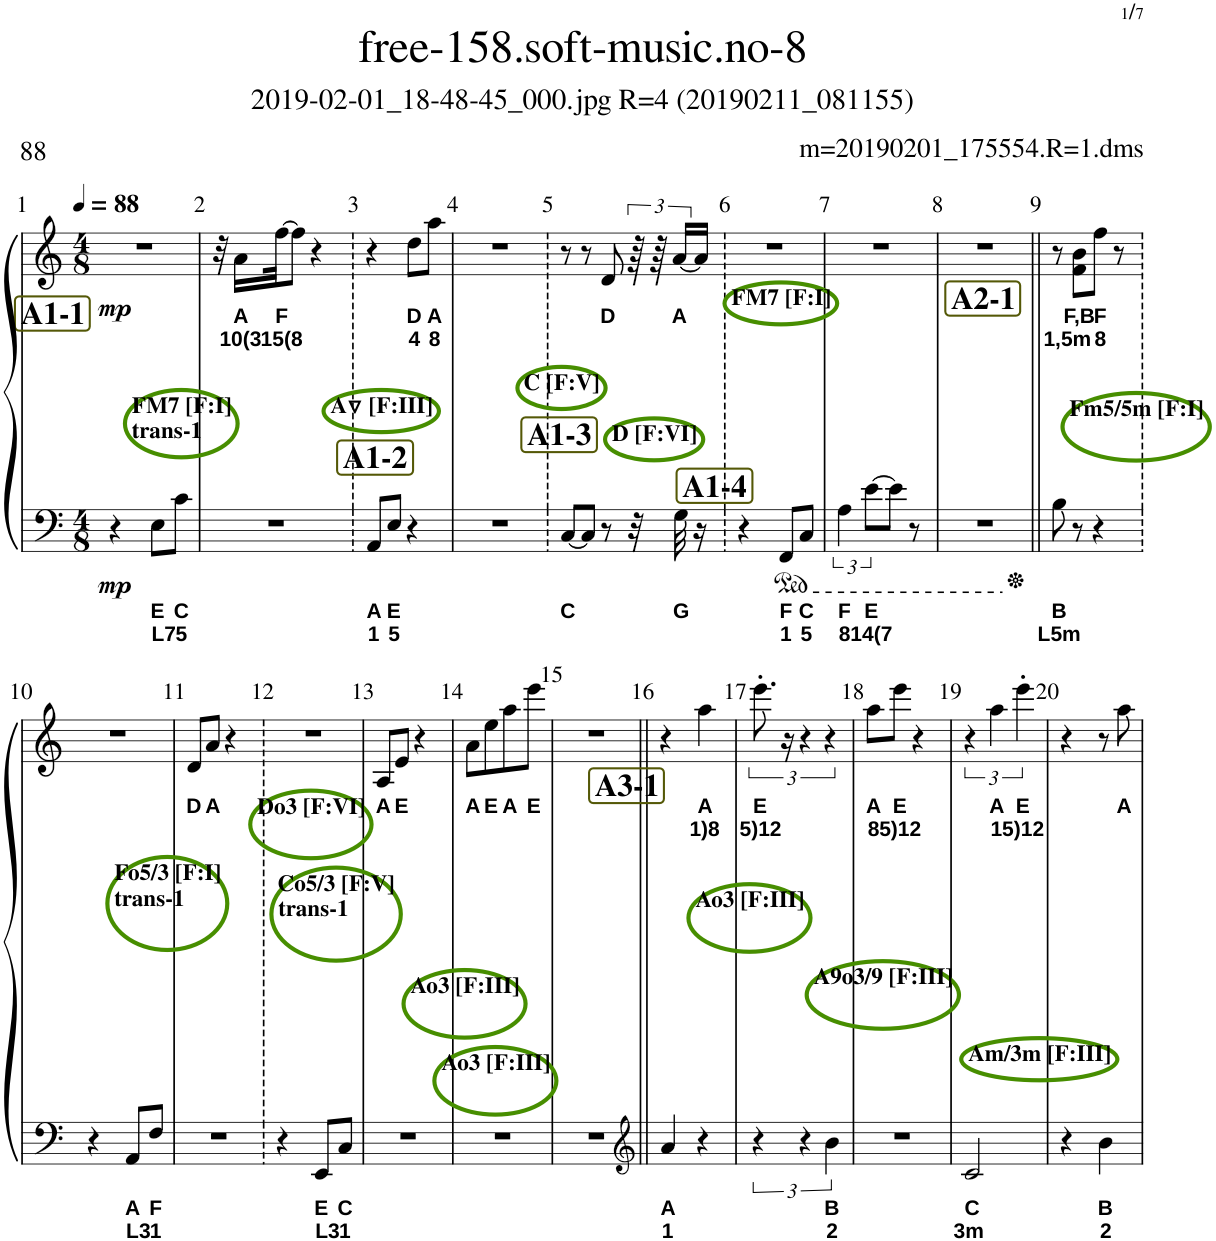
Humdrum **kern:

**kern	**text	**text	**kern	**text	**text	**dynam
*part1	*part1	*part1	*part1	*part1	*part1	*part1
*staff2	*staff2	*staff2	*staff1	*staff1	*staff1	*staff1/2
*I"ピアノ	*	*	*	*	*	*
*clefF4	*	*	*clefG2	*	*	*
*k[]	*	*	*k[]	*	*	*
*M4/8	*	*	*M4/8	*	*	*
*MM88	*	*	*MM88	*	*	*
!!LO:REH:place=s1:b:B:cj:fs=15:t=A1-1
=1	=1	=1	=1	=1	=1	=1
!	!	!	!LO:TX:b:B:t=FM7 [F&colon;I]	!	!	!
!	!	!	!LO:TX:b:t=trans-1	!	!	!
!	!	!	!	!	!	!LO:DY:b=2
!	!	!	!	!	!	!LO:DY:n=1:b
4r	.	.	2r	.	.	mp mp
!	!LO:LY:b	!LO:LY:b	!	!	!	!
8E\L	E	L7	.	.	.	.
!	!LO:LY:b	!LO:LY:b	!	!	!	!
8c\J	C	5	.	.	.	.
=2	=2	=2	=2	=2	=2	=2
2r	.	.	32r	.	.	.
!	!	!	!	!LO:LY:b	!LO:LY:b	!
.	.	.	16a\LL	A	10(3	.
!	!	!	!	!LO:LY:b	!LO:LY:b	!
.	.	.	[32ff\JK	F	15(8	.
.	.	.	8ff\J]	.	.	.
.	.	.	4r	.	.	.
!!LO:REH:place=s1:b:B:cj:fs=15:t=A1-2
=3	=3	=3	=3	=3	=3	=3
!	!	!	!LO:TX:b:B:t=A▽ [F&colon;III]	!	!	!
!	!LO:LY:b	!LO:LY:b	!	!	!	!
8AA/L	A	1	4r	.	.	.
!	!LO:LY:b	!LO:LY:b	!	!	!	!
8E/J	E	5	.	.	.	.
!	!	!	!	!LO:LY:b	!LO:LY:b	!
4r	.	.	8dd\L	D	4	.
!	!	!	!	!LO:LY:b	!LO:LY:b	!
.	.	.	8aa\J	A	8	.
=4	=4	=4	=4	=4	=4	=4
2r	.	.	2r	.	.	.
!!LO:REH:place=s1:b:B:cj:fs=15:t=A1-3
=5	=5	=5	=5	=5	=5	=5
!	!	!	!LO:TX:b:B:t=C [F&colon;V]	!	!	!
!	!LO:LY:b	!	!	!	!	!
[8C/L	C	.	8r	.	.	.
8C/J]	.	.	8r	.	.	.
!	!	!	!LO:TX:b:B:t=D [F&colon;VI]	!	!	!
!	!	!	!	!LO:LY:b	!	!
8r	.	.	8d/	D	.	.
32r	.	.	96r	.	.	.
.	.	.	96r	.	.	.
!	!	!	!	!LO:LY:b	!	!
.	.	.	[24a/LL	A	.	.
!	!LO:LY:b	!	!	!	!	!
32G\	G	.	.	.	.	.
16r	.	.	16a/JJ]	.	.	.
!!LO:REH:place=s1:b:B:cj:fs=15:t=A1-4
=6	=6	=6	=6	=6	=6	=6
*	*	*	*^	*	*	*
4r	.	.	2r	4ryy	.	.	.
!	!	!	!	!LO:TX:b:B:t=FM7 [F&colon;I]	!	!	!
!	!LO:LY:b	!LO:LY:b	!	!	!	!	!
8FF/L	F	1	.	4ryy	.	.	.
!	!LO:LY:b	!LO:LY:b	!	!	!	!	!
8C/J	C	5	.	.	.	.	.
=7	=7	=7	=7	=7	=7	=7	=7
!	!LO:LY:b	!LO:LY:b	!	!	!	!	!
*	*	*	*v	*v	*	*	*
6A\	F	8	2r	.	.	.
!	!LO:LY:b	!LO:LY:b	!	!	!	!
[12e\L	E	14(7	.	.	.	.
8e\J]	.	.	.	.	.	.
8r	.	.	.	.	.	.
=8	=8	=8	=8	=8	=8	=8
2r	.	.	2r	.	.	.
!!LO:REH:place=s1:b:B:cj:fs=15:t=A2-1
=9||	=9||	=9||	=9||	=9||	=9||	=9||
!	!	!	!LO:TX:b:B:t=Fm5/5m [F&colon;I]	!	!	!
!	!LO:LY:b	!LO:LY:b	!	!	!	!
8B\	B	L5m	8r	.	.	.
!	!	!	!	!LO:LY:b	!LO:LY:b	!
8r	.	.	8f\ 8b\L	F,B	1,5m	.
!	!	!	!	!LO:LY:b	!LO:LY:b	!
4r	.	.	8ff\J	F	8	.
.	.	.	8r	.	.	.
!!LO:LB:g=z
=10	=10	=10	=10	=10	=10	=10
*	*	*	*^	*	*	*
4r	.	.	2r	4ryy	.	.	.
!	!	!	!	!LO:TX:b:B:t=Fo5/3 [F&colon;I]	!	!	!
!	!	!	!	!LO:TX:b:t=trans-1	!	!	!
!	!LO:LY:b	!LO:LY:b	!	!	!	!	!
8AA/L	A	L3	.	4ryy	.	.	.
!	!LO:LY:b	!LO:LY:b	!	!	!	!	!
8F/J	F	1	.	.	.	.	.
=11	=11	=11	=11	=11	=11	=11	=11
!	!	!	!LO:TX:b:B:t=Do3 [F&colon;VI]	!	!	!	!
!	!	!	!	!	!LO:LY:b	!	!
*	*	*	*v	*v	*	*	*
2r	.	.	8d/L	D	.	.
!	!	!	!	!LO:LY:b	!	!
.	.	.	8a/J	A	.	.
.	.	.	4r	.	.	.
=12	=12	=12	=12	=12	=12	=12
*	*	*	*^	*	*	*
4r	.	.	2r	4ryy	.	.	.
!	!	!	!	!LO:TX:b:B:t=Co5/3 [F&colon;V]	!	!	!
!	!	!	!	!LO:TX:b:t=trans-1	!	!	!
!	!LO:LY:b	!LO:LY:b	!	!	!	!	!
8EE/L	E	L3	.	4ryy	.	.	.
!	!LO:LY:b	!LO:LY:b	!	!	!	!	!
8C/J	C	1	.	.	.	.	.
=13	=13	=13	=13	=13	=13	=13	=13
!	!	!	!LO:TX:b:B:t=Ao3 [F&colon;III]	!	!	!	!
!	!	!	!	!	!LO:LY:b	!	!
*	*	*	*v	*v	*	*	*
2r	.	.	8A/L	A	.	.
!	!	!	!	!LO:LY:b	!	!
.	.	.	8e/J	E	.	.
.	.	.	4r	.	.	.
=14	=14	=14	=14	=14	=14	=14
!	!	!	!LO:TX:b:B:t=Ao3 [F&colon;III]	!	!	!
!	!	!	!	!LO:LY:b	!	!
2r	.	.	8a\L	A	.	.
!	!	!	!	!LO:LY:b	!	!
.	.	.	8ee\	E	.	.
!	!	!	!	!LO:LY:b	!	!
.	.	.	8aa\	A	.	.
!	!	!	!	!LO:LY:b	!	!
.	.	.	8eee\J	E	.	.
=15	=15	=15	=15	=15	=15	=15
2r	.	.	2r	.	.	.
!!LO:REH:place=s1:b:B:cj:fs=15:t=A3-1
=16||	=16||	=16||	=16||	=16||	=16||	=16||
*clefG2	*	*	*	*	*	*
!	!	!	!LO:TX:b:B:t=Ao3 [F&colon;III]	!	!	!
!	!LO:LY:b	!LO:LY:b	!	!	!	!
4a/	A	1	4r	.	.	.
!	!	!	!	!LO:LY:b	!LO:LY:b	!
4r	.	.	4aa\	A	1)8	.
=17	=17	=17	=17	=17	=17	=17
!	!	!	!LO:TX:b:B:t=A9o3/9 [F&colon;III]	!	!	!
!	!	!	!	!LO:LY:b	!LO:LY:b	!
6r	.	.	12.eee'\	E	5)12	.
.	.	.	24r	.	.	.
6r	.	.	6r	.	.	.
!	!LO:LY:b	!LO:LY:b	!	!	!	!
6b\	B	2	6r	.	.	.
=18	=18	=18	=18	=18	=18	=18
!	!	!	!	!LO:LY:b	!LO:LY:b	!
2r	.	.	8aa\L	A	8	.
!	!	!	!	!LO:LY:b	!LO:LY:b	!
.	.	.	8eee\J	E	5)12	.
.	.	.	4r	.	.	.
=19	=19	=19	=19	=19	=19	=19
!	!	!	!LO:TX:b:B:t=Am/3m [F&colon;III]	!	!	!
!	!LO:LY:b	!LO:LY:b	!	!	!	!
2c/	C	3m	6r	.	.	.
!	!	!	!	!LO:LY:b	!LO:LY:b	!
.	.	.	6aa\	A	1	.
!	!	!	!	!LO:LY:b	!LO:LY:b	!
.	.	.	6eee'\	E	5)12	.
=20	=20	=20	=20	=20	=20	=20
4r	.	.	4r	.	.	.
!	!LO:LY:b	!LO:LY:b	!	!	!	!
4b\	B	2	8r	.	.	.
!	!	!	!	!LO:LY:b	!	!
.	.	.	8aa\	A	.	.
=	=	=	=	=	=	=
*-	*-	*-	*-	*-	*-	*-
